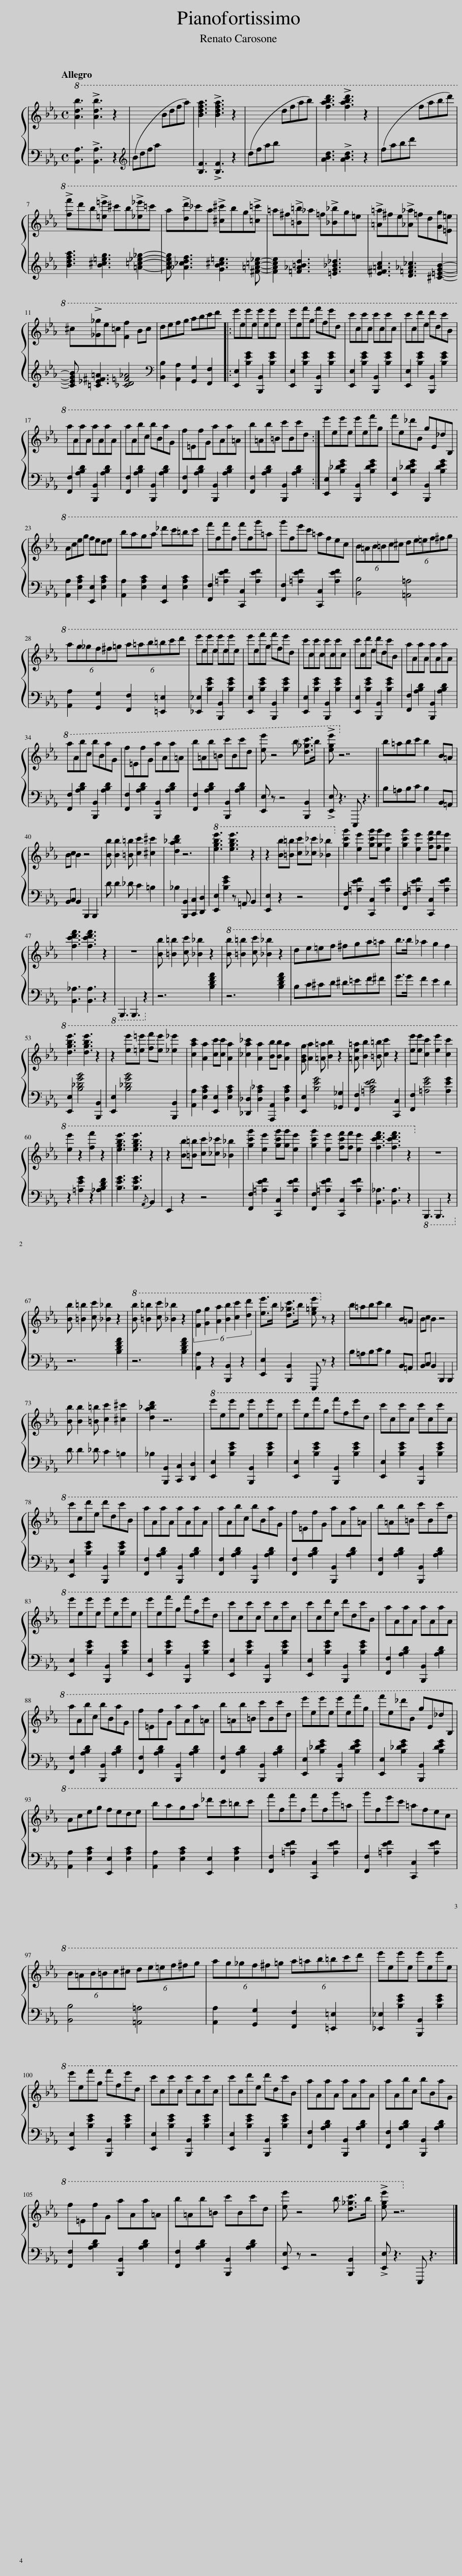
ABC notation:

X:1
%%score { 1 | 2 }
L:1/8
Q:1/4=260
M:4/4
I:linebreak $
K:Eb
V:1 treble
V:2 bass
V:1
!8va(! .[ad'b']3 !>![ad'b']3[Q:1/2=100] z2 |[Q:1/2=135] x4 bd'f'a' |[Q:1/2=130] .[bd'f'a']3 !>![bd'f'a']3 z2 |[Q:1/2=139] x4 d'f'a'b' |[Q:1/2=130] .[f'a'b'd'']3 !>![f'a'b'd'']3[Q:1/2=100] z2 | %5
[Q:1/2=145] x4 f'a'b'd'' |$[Q:1/2=120] !>![f'f'']d''b'!>![=e'=e''] ^c''b'!>![_e'_e'']=c'' | a'!>![d'd'']_c''a' !>![^c'^c'']b'g'!>![=c'=c''] | =a'^f'!>![=b=b']_a' =f'[Q:1/2=110]!>![_b_b']g'=e' |[Q:1/2=100] !>![=a=a']^f'e'!>![_a_a'] =f'[Q:1/2=80]d'[Q:3/8=80].[gg'].[=e=e'] |$ %10
 ^c'!>![_g_g']e'=c'[Q:1/8=100] [ff']2[Q:1/2=120] bc' | d'e'f'g' a'b'c''d'' |: e''e'e''e' e''e'e''e' | e''e'f''g' f''f'e''d' | c''c'c''c' c''c'c''c' | %15
 c''c'd''e' d''d'c''b |$ a'aa'a a'aa'a | a'ab'c' b'ba'g | f'=ef'g a'aa'=a | b'=ab'=b c''bc''d' :| %20
 e''e'e''e' e''e'f''g' | f''e'_d''b g'e_d'B |$ ac'e'g' f'e'd'e' | b'a'g'a' _d''c''=b'c'' | f''f'f''f' f''f'g''=a' | %25
 g''f'e''c'' =a'f'e'c' |[Q:1/2=116] (6:4:6b=ab=bc'^c' (6:4:6d'e'=e'f'^f'g' |$ (6:4:6a'g'_g'f'^f'=g' (6:4:6a'=a'b'=b'c''d'' |[Q:1/2=120] e''e'e''e' e''e'e''e' | e''e'f''g' f''f'e''d' | %30
 c''c'c''c' c''c'c''c' | c''c'd''e' d''d'c''b | a'aa'a a'aa'a |$ a'ab'c' b'ba'g | f'=ef'g a'aa'=a | %35
 b'=ab'=b[Q:1/2=100] c''b[Q:1/2=80]c''d' | [e'e''][Q:1/2=120] z4 b' [d'_g'c'']>[Q:1/2=80]b' |[Q:1/2=120] !>![e'g'e''] z7!8va)![Q:1/4=80] ||[Q:1/2=120] b=abc' .b2 B=A |$ Bc .B2 z4 | %40
 .[Bb] [Bb]2 .[=B=b] .[cc']2 .[^c^c']2 | .[da_bd']2 z6 |!8va(! .[e'g'b'e'']3 !>![e'g'b'e'']3 z2 | z2[Q:1/2=110] .[bb'].[=b=b'] .[c'c''].[_c'_c''] .[_b_b']2!8va)! | .[gc'g']2 .[ee']2 .[gc'g'].[gg'] .[ee']2 | %45
 .[gc'g']2 .[ee']2 .[fc'f'].[ff'] .[ee']2 |$ .[fc'd'f']3 !>![fc'd'f']3 z2 | z8 | .[Bb] [=B=b]2 .[cc'] [_B_b]2 z2 |!8va(! .[bb'] [=b=b']2 .[c'c''] [_b_b']2 z2 | %50
 d'e'=e'f' ^f'g'a'=a' | b'>b' ._a'2 .g'2 .f'2 |$ .[d'g'b'e'']3 !>![d'g'b'e'']3 z2 | z2 .[e'e''].[=e'=e''] .[f'f''].[e'e''] .[_e'_e'']2 | .[c'a'c'']2 .[aa']2 .[c'c''].[c'c''] .[aa']2 | %55
 .[_c'a'_c'']2 .[aa']2 .[bb'].[bb'] .[aa']2 | .[gbg'] [aa']2 .[=a=a'] [bb']2 z2 | .[=ae'=a'] [bb']2 .[=b=b'] [c'c'']2 z2 | .[e'e''].[e'e''] .[c'c'']2 .[e'e'']2 .[c'c'']2 |$ [e'e'']2 z2 [f'f'']2 z2 | %60
 .[e'g'b'e'']3 !>![e'g'b'e'']3 z2 | z2 .[bb'].[=b=b'] .[c'c''].[_c'_c''] .[_b_b']2 | .[g'c''g'']2 .[e'e'']2 .[g'c''g''].[g'g''] .[e'e'']2 | .[g'c''g'']2 .[e'e'']2 .[f'c''f''].[f'f''] .[e'e'']2 | .[f'c''d''f'']3 !>![f'c''d''f'']3 z2!8va)! | %65
 z8 |$ .[Bb] [=B=b]2 .[cc'] [_B_b]2 z2 |!8va(! .[bb'] [=b=b']2 .[c'c''] [_b_b']2 z2 | (6:4:6.[ff']2 .[gg']2 .[aa']2 .[bb']2 .[c'c'']2 .[d'd'']2 | !>![e'e'']>[Q:1/2=80]b' !>![d'_g'c'']>b' !>![e'=g'e'']!8va)! z z2 | %70
[Q:1/2=120] b=abc' .b2 B=A | Bc .B2 z4 |$ .[Bb] [Bb]2 .[=B=b] .[cc']2 .[^c^c']2 | .[da_bd']2 z6 |!8va(! e''[Q:1/2=120]e'e''e' e''e'e''e' | %75
 e''e'f''g' f''f'e''d' | c''c'c''c' c''c'c''c' |$ c''c'd''e' d''d'c''b | a'aa'a a'aa'a | a'ab'c' b'ba'g | %80
 f'=ef'g a'aa'=a | b'=ab'=b c''bc''d' |$ e''e'e''e' e''e'e''e' | e''e'f''g' f''f'e''d' | c''c'c''c' c''c'c''c' | %85
 c''c'd''e' d''d'c''b | a'aa'a a'aa'a |$ a'ab'c' b'ba'g | f'=ef'g a'aa'=a | b'=ab'=b c''bc''d' | %90
 e''e'e''e' e''e'f''g' | f''e'_d''b g'e_d'B |$ ac'e'g' f'e'd'e' | b'a'g'a' _d''c''=b'c'' | f''f'f''f' f''f'g''=a' | %95
 g''f'e''c'' =a'f'e'c' |$ (6:4:6b=ab=bc'^c' (6:4:6d'e'=e'f'^f'g' | (6:4:6a'g'_g'f'^f'=g' (6:4:6a'=a'b'=b'c''d'' | e''e'e''e' e''e'e''e' |$ e''e'f''g' f''f'e''d' | %100
 c''c'c''c' c''c'c''c' | c''c'd''e' d''d'c''b | a'aa'a a'aa'a | a'ab'c' b'ba'g |$ f'=ef'g a'aa'=a | %105
 b'=ab'=b c''bc''d' | [e'e''] z4 b' [d'_g'c'']>b' | !>![e'g'e''] z7!8va)! |] %108
V:2
 .[B,,A,]3 !>![B,,A,]3 z2 |[K:treble] Bdfa x4 | .[B,F]3 !>![B,F]3 z2 | dfab x4 | .[ABd]3 !>![ABd]3 z2 | %5
 fabd' x4 |$ [Bdfa]3 [B^c=eg]3 [=A=c_e_g]2- | [Aceg] [_A_cdf]3 [GB^c=e]3 [^F=A=c_e]- | [FAce]2 [=F_A=Bd]3 [=EG_B_d]3 | [E^F=Ac]3 [D=F_A_c]3 [^C=EGB]2- |$ %10
 [CEGB] [=C_E^F=A]3!ped! [_CD=F_A]4!ped-up! |[K:bass]!mp! .[B,,B,]2 .[A,,A,]2 .[G,,G,]2 .[F,,F,]2 |: .[E,,E,]2 .[B,EG]2 .[B,,,B,,]2 .[B,EG]2 | .[E,,E,]2 .[B,EG]2 .[B,,,B,,]2 .[B,EG]2 | .[E,,E,]2 .[B,EG]2 .[B,,,B,,]2 .[B,EG]2 | %15
 .[E,,E,]2 .[B,EG]2 .[B,,,B,,]2 .[B,EG]2 |$ .[F,,F,]2 .[A,B,D]2 .[B,,,B,,]2 .[A,B,D]2 | .[F,,F,]2 .[A,B,D]2 .[B,,,B,,]2 .[A,B,D]2 | .[F,,F,]2 .[A,B,D]2 .[B,,,B,,]2 .[A,B,D]2 | .[F,,F,]2 .[A,B,D]2 .[B,,,B,,]2 .[A,B,D]2 :| %20
 .[E,,E,]2 .[B,_DEG]2 .[B,,,B,,]2 .[B,DEG]2 | .[E,,E,]2 .[B,_DEG]2 .[B,,,B,,]2 .[B,DEG]2 |$ .[A,,A,]2 .[E,A,C]2 .[E,,E,]2 .[E,A,C]2 | .[A,,A,]2 .[E,A,C]2 .[E,,E,]2 .[E,A,C]2 | .[F,,F,]2 .[=A,EF]2 .[C,,C,]2 .[A,EF]2 | %25
 .[F,,F,]2 .[=A,EF]2 .[C,,C,]2 .[A,EF]2 | .[B,,B,]4 .[=A,,=A,]4 |$ .[A,,A,]2 .[G,,G,]2 .[F,,F,]2 .[=E,,=E,]2 | .[_E,,_E,]2 .[B,EG]2 .[B,,,B,,]2 .[B,EG]2 | .[E,,E,]2 .[B,EG]2 .[B,,,B,,]2 .[B,EG]2 | %30
 .[E,,E,]2 .[B,EG]2 .[B,,,B,,]2 .[B,EG]2 | .[E,,E,]2 .[B,EG]2 .[B,,,B,,]2 .[B,EG]2 | .[F,,F,]2 .[A,B,D]2 .[B,,,B,,]2 .[A,B,D]2 |$ .[F,,F,]2 .[A,B,D]2 .[B,,,B,,]2 .[A,B,D]2 | .[F,,F,]2 .[A,B,D]2 .[B,,,B,,]2 .[A,B,D]2 | %35
 .[F,,F,]2 .[A,B,D]2 .[B,,,B,,]2 .[A,B,D]2 | [E,,E,] z z4 [B,,,B,,]2 | !>![E,,E,] z3 E,,, z3 || B,=A,B,C .B,2 B,,=A,, |$ B,,C, .B,,2 .B,,,2 .B,,,2 | %40
 .D D2 ._D .C2 .=B,2 | ._B,2 .[B,,,B,,]2 .[C,,C,]2 .[D,,D,]2 | .[E,,E,]2 .[B,EG]2 z =A,, B,,2 | .[E,,E,]2 z2 z4 | .[F,,F,]2 .[=A,EF]2 .[C,,C,]2 .[A,EF]2 | %45
 .[F,,F,]2 .[=A,EF]2 .[C,,C,]2 .[A,EF]2 |$ .[B,,_A,]3 !>![B,,A,]3 z2 |!8vb(! .B,,,,3 !>!B,,,,3 z2!8vb)! | z6 .[B,DFA]2 | z6 .[B,DFA]2 | %50
 B,C^CD ^D=EF^F | G>G .F2 .E2 .D2 |$ .[E,,E,]2 [B,_DGB]4 .[B,,,B,,]2 | .[E,,E,]2 [B,_DGB]4 .[B,,,B,,]2 | .[A,,A,]2 .[E,A,C]2 .[E,,E,]2 .[E,A,C]2 | %55
 .[_D,,_D,]2 .[D,A,_C]2 .[A,,,A,,]2 .[D,A,C]2 | .[E,,E,]2 [B,EG]4 .[_G,,_G,]2 | .[F,,F,]2 [=A,CEF]4 .[C,,C,]2 | .[F,,F,]2 [=A,EG]4 .[A,EG]2 |$ z2 .[=A,EG]2 z2 .[_A,B,DF]2 | %60
 .[B,EG]3 !^![B,EG]3{/A,,} .B,,2 | .E,,2 z2 z4 | .[F,,F,]2 .[=A,EF]2 .[C,,C,]2 .[A,EF]2 | .[F,,F,]2 .[=A,EF]2 .[C,,C,]2 .[A,EF]2 | .[B,,_A,]3 !>![B,,A,]3 z2 | %65
!8vb(! .B,,,,3 !>!B,,,,3 z2!8vb)! |$ z6 .[B,DFA]2 | z6 .[B,DFA]2 | .[A,,A,]2 z2 .[B,,,B,,]2 z2 | .[E,,E,]2 .[B,,,B,,]2 !>!E,,, z z2 | %70
 B,=A,B,C .B,2 B,,=A,, | B,,C, .B,,2 .B,,,2 .B,,,2 |$ .D D2 ._D .C2 .=B,2 | ._B,2 .[B,,,B,,]2 .[C,,C,]2 .[D,,D,]2 | .[E,,E,]2 .[B,EG]2 .[B,,,B,,]2 .[B,EG]2 | %75
 .[E,,E,]2 .[B,EG]2 .[B,,,B,,]2 .[B,EG]2 | .[E,,E,]2 .[B,EG]2 .[B,,,B,,]2 .[B,EG]2 |$ .[E,,E,]2 .[B,EG]2 .[B,,,B,,]2 .[B,EG]2 | .[F,,F,]2 .[A,B,D]2 .[B,,,B,,]2 .[A,B,D]2 | .[F,,F,]2 .[A,B,D]2 .[B,,,B,,]2 .[A,B,D]2 | %80
 .[F,,F,]2 .[A,B,D]2 .[B,,,B,,]2 .[A,B,D]2 | .[F,,F,]2 .[A,B,D]2 .[B,,,B,,]2 .[A,B,D]2 |$ .[E,,E,]2 .[B,EG]2 .[B,,,B,,]2 .[B,EG]2 | .[E,,E,]2 .[B,EG]2 .[B,,,B,,]2 .[B,EG]2 | .[E,,E,]2 .[B,EG]2 .[B,,,B,,]2 .[B,EG]2 | %85
 .[E,,E,]2 .[B,EG]2 .[B,,,B,,]2 .[B,EG]2 | .[F,,F,]2 .[A,B,D]2 .[B,,,B,,]2 .[A,B,D]2 |$ .[F,,F,]2 .[A,B,D]2 .[B,,,B,,]2 .[A,B,D]2 | .[F,,F,]2 .[A,B,D]2 .[B,,,B,,]2 .[A,B,D]2 | .[F,,F,]2 .[A,B,D]2 .[B,,,B,,]2 .[A,B,D]2 | %90
 .[E,,E,]2 .[B,_DEG]2 .[B,,,B,,]2 .[B,DEG]2 | .[E,,E,]2 .[B,_DEG]2 .[B,,,B,,]2 .[B,DEG]2 |$ .[A,,A,]2 .[E,A,C]2 .[E,,E,]2 .[E,A,C]2 | .[A,,A,]2 .[E,A,C]2 .[E,,E,]2 .[E,A,C]2 | .[F,,F,]2 .[=A,EF]2 .[C,,C,]2 .[A,EF]2 | %95
 .[F,,F,]2 .[=A,EF]2 .[C,,C,]2 .[A,EF]2 |$ .[B,,B,]4 .[=A,,=A,]4 | .[A,,A,]2 .[G,,G,]2 .[F,,F,]2 .[=E,,=E,]2 | .[_E,,_E,]2 .[B,EG]2 .[B,,,B,,]2 .[B,EG]2 |$ .[E,,E,]2 .[B,EG]2 .[B,,,B,,]2 .[B,EG]2 | %100
 .[E,,E,]2 .[B,EG]2 .[B,,,B,,]2 .[B,EG]2 | .[E,,E,]2 .[B,EG]2 .[B,,,B,,]2 .[B,EG]2 | .[F,,F,]2 .[A,B,D]2 .[B,,,B,,]2 .[A,B,D]2 | .[F,,F,]2 .[A,B,D]2 .[B,,,B,,]2 .[A,B,D]2 |$ .[F,,F,]2 .[A,B,D]2 .[B,,,B,,]2 .[A,B,D]2 | %105
 .[F,,F,]2 .[A,B,D]2 .[B,,,B,,]2 .[A,B,D]2 | [E,,E,] z z4 [B,,,B,,]2 | !>![E,,E,] z3 E,,, z3 |] %108
